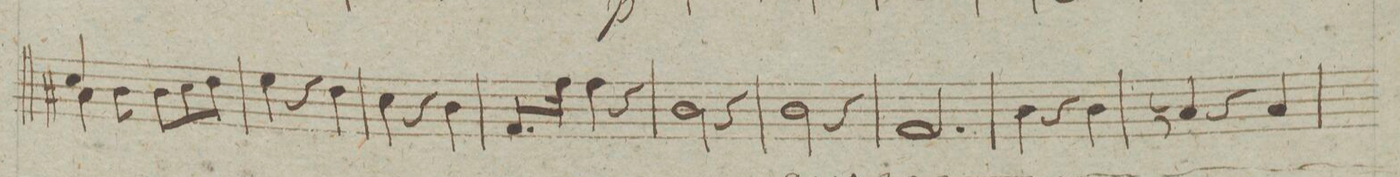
**kern	**dynam
*I"Baſso	*
*clefF4	*
*k[f#]	*
*M3/4	*
*^	*
4C#X\	4E/	.
2ryyyy	8D\	.
.	8D\L	.
.	8E\	.
.	8F#\J	.
*v	*v	*
=45	=45
4G\	.
4r	.
4F#\	.
=46	=46
4E\	.
4r	.
4D\	.
=47	=47
8.AA/L	.
16A\Jk	.
4A\	.
4r	.
=48	=48
2D\	.
4r	.
=49	=49
2D\	.
4r	.
=50	=50
2.AA/	.
=51	=51
4D\	.
4r	.
4D\	.
=52	=52
4Cn/	.
4r	.
4C/	.
=53	=53
*-	*-
